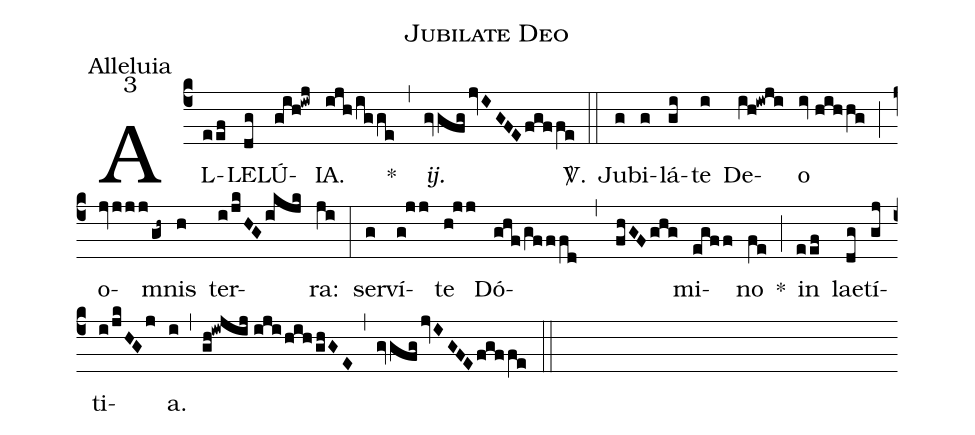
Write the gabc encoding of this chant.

name:Jubilate Deo;
office-part:Alleluia;
mode:3;
%%
(c4) AL(eef)LE(dg)LÚ(gih!iwj)IA.(ijh/igge) *(,) <i>ij.</i>(gvgfgjvIGFEfgffe) <sp>V/</sp>.(::) Ju(g)bi(g)lá(gi)te(i) De(ih!iwji)o(iv//hihhg) (;) o(jvjjj/gh~)mnis(h) ter(i/jkHGikjk)ra:(ji) (:) ser(g)ví(g!jj)te(h!jj) Dó(ghf/gfffd/,/fhGFghg)mi(egff)no(fe) *(;) in(eef) lae(dg)tí(gj)ti(i/jkHGj)a.(i) (,) (gh!iwjij//iji/hih/ghGE) (,) (gvgfgjvIGFEfgffe) (::)
